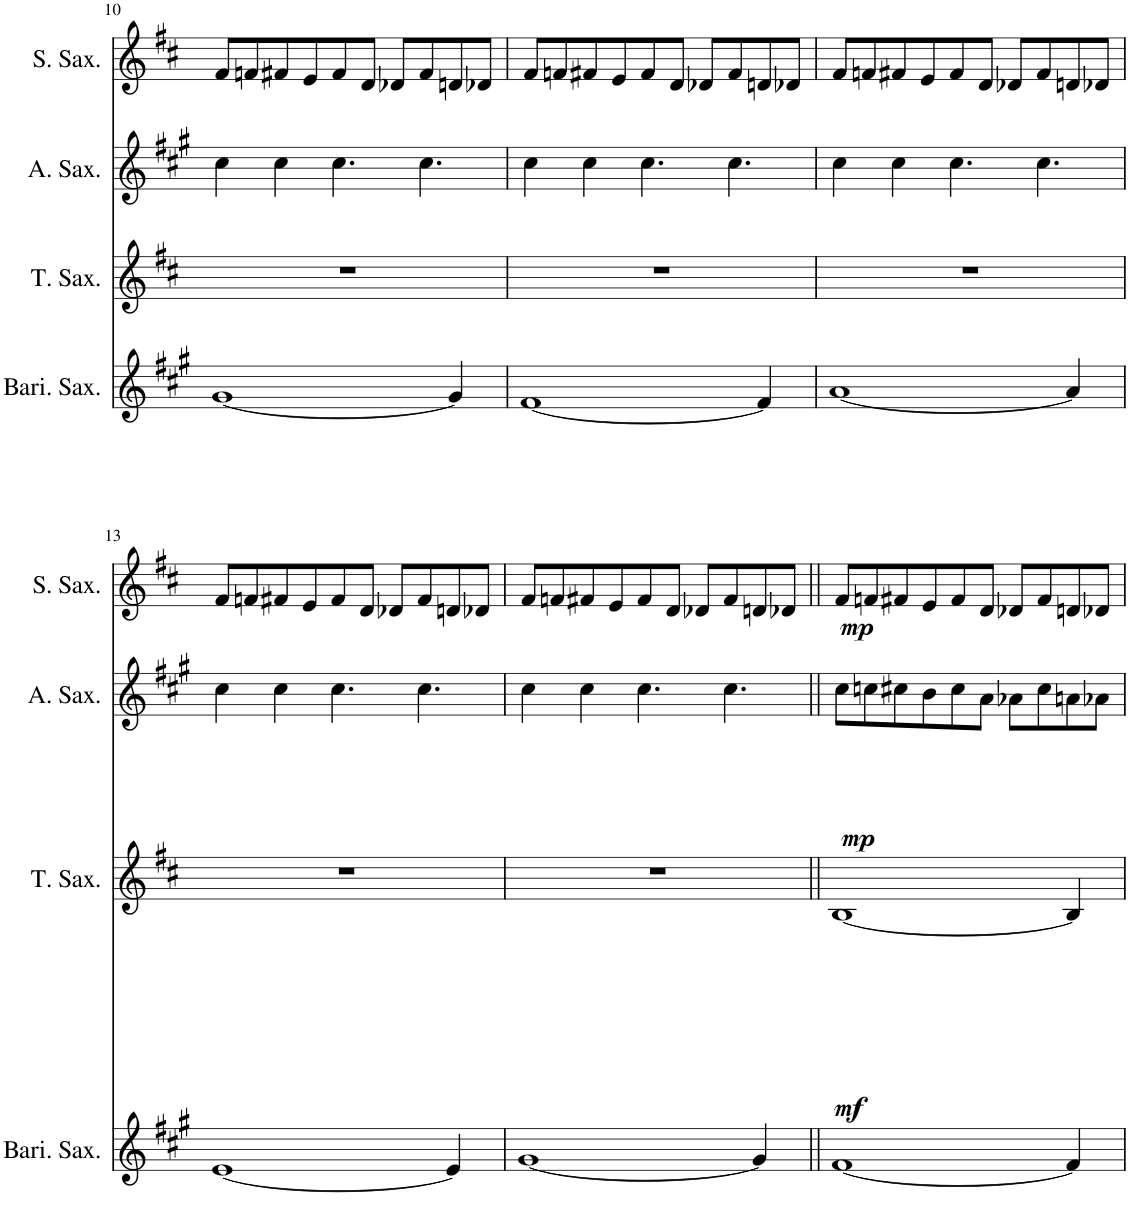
**kern	**kern	**dynam	**kern	**dynam	**kern	**dynam
*part4	*part3	*part3	*part2	*part2	*part1	*part1
*staff4	*staff3	*staff3	*staff2	*staff2	*staff1	*staff1
*I"Bari Sax (NOT JAREN)	*I"Tenor Saxophone	*	*I"Alto Saxophone	*	*I"Soprano Saxophone	*
*I'Bari. Sax.	*I'T. Sax.	*	*I'A. Sax.	*	*I'S. Sax.	*
!!LO:PB:g=z
*clefG2	*clefG2	*	*clefG2	*	*clefG2	*
*Trd12c21	*Trd8c14	*	*Trd5c9	*	*Trd1c2	*
*k[f#c#g#]	*k[f#c#]	*	*k[f#c#g#]	*	*k[f#c#]	*
*M5/4	*M5/4	*	*M5/4	*	*M5/4	*
=10	=10	=10	=10	=10	=10	=10
[1g#	4%5r	.	4cc#\	.	8f#/L	.
.	.	.	.	.	8fn/	.
.	.	.	4cc#\	.	8f#X/	.
.	.	.	.	.	8e/	.
.	.	.	4.cc#\	.	8f#/	.
.	.	.	.	.	8d/J	.
.	.	.	.	.	8d-X/L	.
.	.	.	4.cc#\	.	8f#/	.
4g#/]	.	.	.	.	8dn/	.
.	.	.	.	.	8d-X/J	.
=11	=11	=11	=11	=11	=11	=11
[1f#	4%5r	.	4cc#\	.	8f#/L	.
.	.	.	.	.	8fn/	.
.	.	.	4cc#\	.	8f#X/	.
.	.	.	.	.	8e/	.
.	.	.	4.cc#\	.	8f#/	.
.	.	.	.	.	8d/J	.
.	.	.	.	.	8d-X/L	.
.	.	.	4.cc#\	.	8f#/	.
4f#/]	.	.	.	.	8dn/	.
.	.	.	.	.	8d-X/J	.
=12	=12	=12	=12	=12	=12	=12
[1a	4%5r	.	4cc#\	.	8f#/L	.
.	.	.	.	.	8fn/	.
.	.	.	4cc#\	.	8f#X/	.
.	.	.	.	.	8e/	.
.	.	.	4.cc#\	.	8f#/	.
.	.	.	.	.	8d/J	.
.	.	.	.	.	8d-X/L	.
.	.	.	4.cc#\	.	8f#/	.
4a/]	.	.	.	.	8dn/	.
.	.	.	.	.	8d-X/J	.
!!LO:LB:g=z
=13	=13	=13	=13	=13	=13	=13
[1e	4%5r	.	4cc#\	.	8f#/L	.
.	.	.	.	.	8fn/	.
.	.	.	4cc#\	.	8f#X/	.
.	.	.	.	.	8e/	.
.	.	.	4.cc#\	.	8f#/	.
.	.	.	.	.	8d/J	.
.	.	.	.	.	8d-X/L	.
.	.	.	4.cc#\	.	8f#/	.
4e/]	.	.	.	.	8dn/	.
.	.	.	.	.	8d-X/J	.
=14	=14	=14	=14	=14	=14	=14
[1g#	4%5r	.	4cc#\	.	8f#/L	.
.	.	.	.	.	8fn/	.
.	.	.	4cc#\	.	8f#X/	.
.	.	.	.	.	8e/	.
.	.	.	4.cc#\	.	8f#/	.
.	.	.	.	.	8d/J	.
.	.	.	.	.	8d-X/L	.
.	.	.	4.cc#\	.	8f#/	.
4g#/]	.	.	.	.	8dn/	.
.	.	.	.	.	8d-X/J	.
=15||	=15||	=15||	=15||	=15||	=15||	=15||
!	!	!LO:DY:b	!	!LO:DY:b	!	!LO:DY:b
[1f#	[1B	mf	8cc#\L	mp	8f#/L	mp
.	.	.	8ccn\	.	8fn/	.
.	.	.	8cc#X\	.	8f#X/	.
.	.	.	8b\	.	8e/	.
.	.	.	8cc#\	.	8f#/	.
.	.	.	8a\J	.	8d/J	.
.	.	.	8a-X\L	.	8d-X/L	.
.	.	.	8cc#\	.	8f#/	.
4f#/]	4B/]	.	8an\	.	8dn/	.
.	.	.	8a-X\J	.	8d-X/J	.
=	=	=	=	=	=	=
*-	*-	*-	*-	*-	*-	*-
